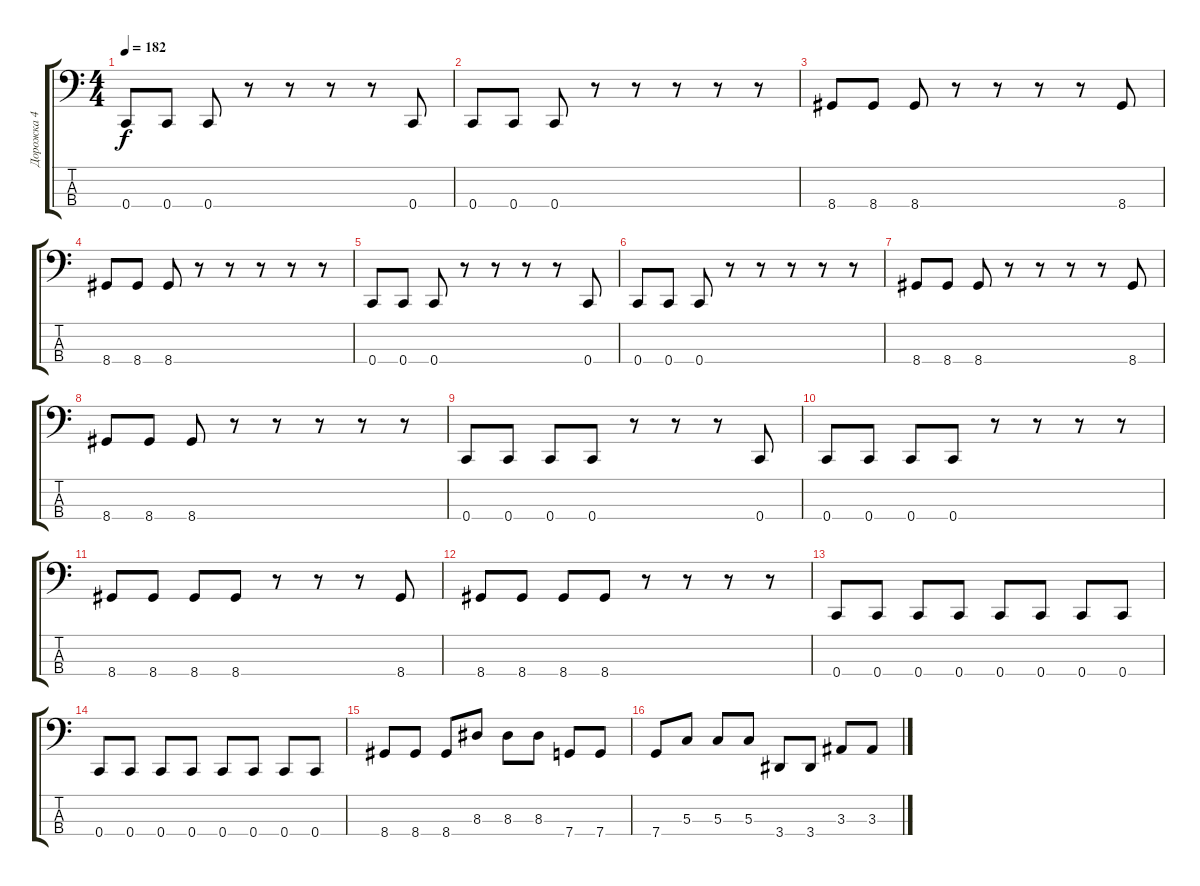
\track ("Дорожка 4" "Дорожка 4") {instrument electricbassfinger}
\staff {score tabs}
\tuning (F2 C2 G1 C1) {hide}
\ts (4 4)
\tempo 182
\clef f4
\ks c
0.4.8{dy f} 0.4.8 0.4.8 r.8 r.8 r.8 r.8 0.4.8 |
0.4.8 0.4.8 0.4.8 r.8 r.8 r.8 r.8 r.8 |
8.4.8 8.4.8 8.4.8 r.8 r.8 r.8 r.8 8.4.8 |
8.4.8 8.4.8 8.4.8 r.8 r.8 r.8 r.8 r.8 |
0.4.8 0.4.8 0.4.8 r.8 r.8 r.8 r.8 0.4.8 |
0.4.8 0.4.8 0.4.8 r.8 r.8 r.8 r.8 r.8 |
8.4.8 8.4.8 8.4.8 r.8 r.8 r.8 r.8 8.4.8 |
8.4.8 8.4.8 8.4.8 r.8 r.8 r.8 r.8 r.8 |
0.4.8 0.4.8 0.4.8 0.4.8 r.8 r.8 r.8 0.4.8 |
0.4.8 0.4.8 0.4.8 0.4.8 r.8 r.8 r.8 r.8 |
8.4.8 8.4.8 8.4.8 8.4.8 r.8 r.8 r.8 8.4.8 |
8.4.8 8.4.8 8.4.8 8.4.8 r.8 r.8 r.8 r.8 |
0.4.8 0.4.8 0.4.8 0.4.8 0.4.8 0.4.8 0.4.8 0.4.8 |
0.4.8 0.4.8 0.4.8 0.4.8 0.4.8 0.4.8 0.4.8 0.4.8 |
8.4.8 8.4.8 8.4.8 8.3.8 8.3.8 8.3.8 7.4.8 7.4.8 |
7.4.8 5.3.8 5.3.8 5.3.8 3.4.8 3.4.8 3.3.8 3.3.8
